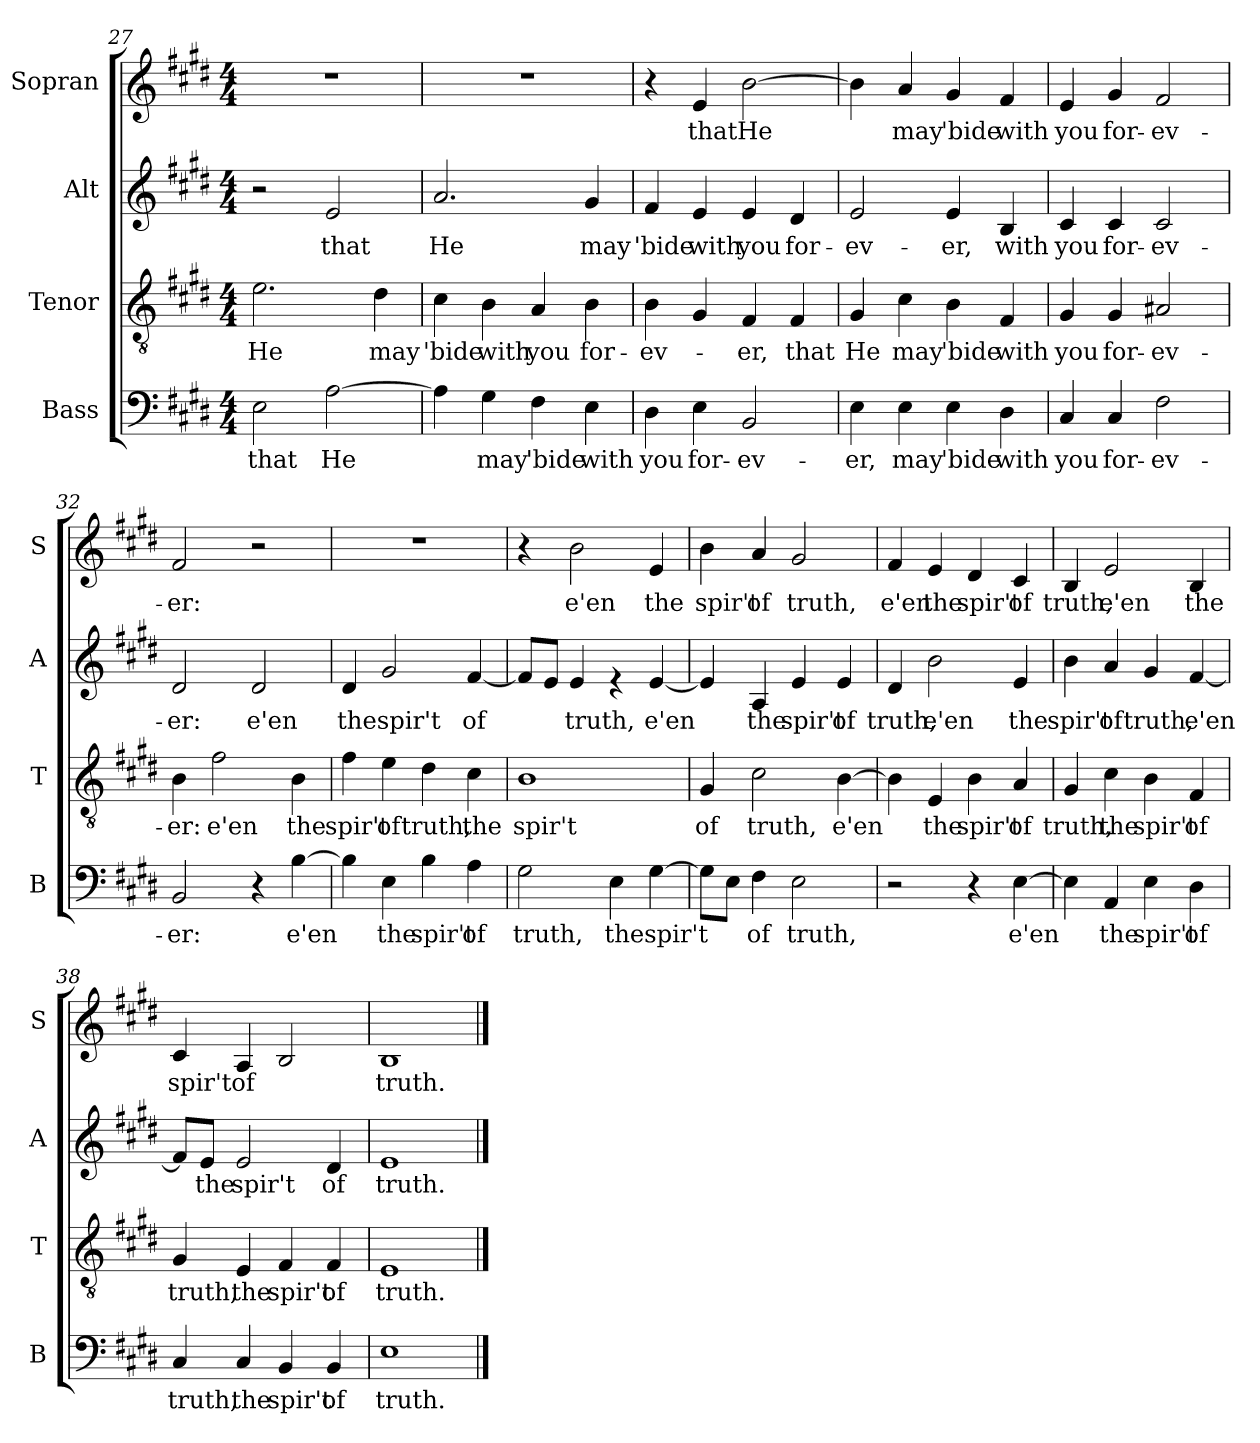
**kern	**text	**kern	**text	**kern	**text	**kern	**text
*part4	*part4	*part3	*part3	*part2	*part2	*part1	*part1
*staff4	*staff4	*staff3	*staff3	*staff2	*staff2	*staff1	*staff1
*I"Bass	*	*I"Tenor	*	*I"Alt	*	*I"Sopran	*
*I'B	*	*I'T	*	*I'A	*	*I'S	*
*clefF4	*	*clefGv2	*	*clefG2	*	*clefG2	*
*k[f#c#g#d#]	*	*k[f#c#g#d#]	*	*k[f#c#g#d#]	*	*k[f#c#g#d#]	*
*E:	*	*E:	*	*E:	*	*E:	*
*M4/4	*	*M4/4	*	*M4/4	*	*M4/4	*
=27	=27	=27	=27	=27	=27	=27	=27
!	!LO:LY:b	!	!LO:LY:b	!	!	!	!
2E\	that	2.e\	He	2r	.	1r	.
!	!LO:LY:b	!	!	!	!LO:LY:b	!	!
[2A\	He	.	.	2e/	that	.	.
!	!	!	!LO:LY:b	!	!	!	!
.	.	4d#\	may	.	.	.	.
=28	=28	=28	=28	=28	=28	=28	=28
!	!	!	!LO:LY:b	!	!LO:LY:b	!	!
4A\]	.	4c#\	'bide	2.a/	He	1r	.
!	!LO:LY:b	!	!LO:LY:b	!	!	!	!
4G#\	may	4B\	with	.	.	.	.
!	!LO:LY:b	!	!LO:LY:b	!	!	!	!
4F#\	'bide	4A/	you	.	.	.	.
!	!LO:LY:b	!	!LO:LY:b	!	!LO:LY:b	!	!
4E\	with	4B\	for-	4g#/	may	.	.
!!LO:LB:g=z
=29	=29	=29	=29	=29	=29	=29	=29
!	!LO:LY:b	!	!LO:LY:b	!	!LO:LY:b	!	!
4D#\	you	4B\	-ev-	4f#/	'bide	4r	.
!	!LO:LY:b	!	!	!	!LO:LY:b	!	!LO:LY:b
4E\	for-	4G#/	.	4e/	with	4e/	that
!	!LO:LY:b	!	!LO:LY:b	!	!LO:LY:b	!	!LO:LY:b
2BB/	-ev-	4F#/	-er,	4e/	you	[2b\	He
!	!	!	!LO:LY:b	!	!LO:LY:b	!	!
.	.	4F#/	that	4d#/	for-	.	.
=30	=30	=30	=30	=30	=30	=30	=30
!	!LO:LY:b	!	!LO:LY:b	!	!LO:LY:b	!	!
4E\	-er,	4G#/	He	2e/	-ev-	4b\]	.
!	!LO:LY:b	!	!LO:LY:b	!	!	!	!LO:LY:b
4E\	may	4c#\	may	.	.	4a/	may
!	!LO:LY:b	!	!LO:LY:b	!	!LO:LY:b	!	!LO:LY:b
4E\	'bide	4B\	'bide	4e/	-er,	4g#/	'bide
!	!LO:LY:b	!	!LO:LY:b	!	!LO:LY:b	!	!LO:LY:b
4D#\	with	4F#/	with	4B/	with	4f#/	with
=31	=31	=31	=31	=31	=31	=31	=31
!	!LO:LY:b	!	!LO:LY:b	!	!LO:LY:b	!	!LO:LY:b
4C#/	you	4G#/	you	4c#/	you	4e/	you
!	!LO:LY:b	!	!LO:LY:b	!	!LO:LY:b	!	!LO:LY:b
4C#/	for-	4G#/	for-	4c#/	for-	4g#/	for-
!	!LO:LY:b	!	!LO:LY:b	!	!LO:LY:b	!	!LO:LY:b
2F#\	-ev-	2A#X/	-ev-	2c#/	-ev-	2f#/	-ev-
!!LO:LB:g=z
=32	=32	=32	=32	=32	=32	=32	=32
!	!LO:LY:b	!	!LO:LY:b	!	!LO:LY:b	!	!LO:LY:b
2BB/	-er:	4B\	-er:	2d#/	-er:	2f#/	-er:
!	!	!	!LO:LY:b	!	!	!	!
.	.	2f#\	e'en	.	.	.	.
!	!	!	!	!	!LO:LY:b	!	!
4r	.	.	.	2d#/	e'en	2r	.
!	!LO:LY:b	!	!LO:LY:b	!	!	!	!
[4B\	e'en	4B\	the	.	.	.	.
=33	=33	=33	=33	=33	=33	=33	=33
!	!	!	!LO:LY:b	!	!LO:LY:b	!	!
4B\]	.	4f#\	spir't	4d#/	the	1r	.
!	!LO:LY:b	!	!LO:LY:b	!	!LO:LY:b	!	!
4E\	the	4e\	of	2g#/	spir't	.	.
!	!LO:LY:b	!	!LO:LY:b	!	!	!	!
4B\	spir't	4d#\	truth,	.	.	.	.
!	!LO:LY:b	!	!LO:LY:b	!	!LO:LY:b	!	!
4A\	of	4c#\	the	[4f#/	of	.	.
=34	=34	=34	=34	=34	=34	=34	=34
!	!LO:LY:b	!	!LO:LY:b	!	!	!	!
2G#\	truth,	1B	spir't	8f#/L]	.	4r	.
.	.	.	.	8e/J	.	.	.
!	!	!	!	!	!LO:LY:b	!	!LO:LY:b
.	.	.	.	4e/	truth,	2b\	e'en
!	!LO:LY:b	!	!	!	!	!	!
4E\	the	.	.	4re	.	.	.
!	!LO:LY:b	!	!	!	!LO:LY:b	!	!LO:LY:b
[4G#\	spir't	.	.	[4e/	e'en	4e/	the
=35	=35	=35	=35	=35	=35	=35	=35
!	!	!	!LO:LY:b	!	!	!	!LO:LY:b
8G#\L]	.	4G#/	of	4e/]	.	4b\	spir't
8E\J	.	.	.	.	.	.	.
!	!LO:LY:b	!	!LO:LY:b	!	!LO:LY:b	!	!LO:LY:b
4F#\	of	2c#\	truth,	4A/	the	4a/	of
!	!LO:LY:b	!	!	!	!LO:LY:b	!	!LO:LY:b
2E\	truth,	.	.	4e/	spir't	2g#/	truth,
!	!	!	!LO:LY:b	!	!LO:LY:b	!	!
.	.	[4B\	e'en	4e/	of	.	.
!!LO:PB:g=z
=36	=36	=36	=36	=36	=36	=36	=36
!	!	!	!	!	!LO:LY:b	!	!LO:LY:b
2r	.	4B\]	.	4d#/	truth,	4f#/	e'en
!	!	!	!LO:LY:b	!	!LO:LY:b	!	!LO:LY:b
.	.	4E/	the	2b\	e'en	4e/	the
!	!	!	!LO:LY:b	!	!	!	!LO:LY:b
4r	.	4B\	spir't	.	.	4d#/	spir't
!	!LO:LY:b	!	!LO:LY:b	!	!LO:LY:b	!	!LO:LY:b
[4E\	e'en	4A/	of	4e/	the	4c#/	of
=37	=37	=37	=37	=37	=37	=37	=37
!	!	!	!LO:LY:b	!	!LO:LY:b	!	!LO:LY:b
4E\]	.	4G#/	truth,	4b\	spir't	4B/	truth,
!	!LO:LY:b	!	!LO:LY:b	!	!LO:LY:b	!	!LO:LY:b
4AA/	the	4c#\	the	4a/	of	2e/	e'en
!	!LO:LY:b	!	!LO:LY:b	!	!LO:LY:b	!	!
4E\	spir't	4B\	spir't	4g#/	truth,	.	.
!	!LO:LY:b	!	!LO:LY:b	!	!LO:LY:b	!	!LO:LY:b
4D#\	of	4F#/	of	[4f#/	e'en	4B/	the
=38	=38	=38	=38	=38	=38	=38	=38
!	!LO:LY:b	!	!LO:LY:b	!	!	!	!LO:LY:b
4C#/	truth,	4G#/	truth,	8f#/L]	.	4c#/	spir't
!	!	!	!	!	!LO:LY:b	!	!
.	.	.	.	8e/J	the	.	.
!	!LO:LY:b	!	!LO:LY:b	!	!LO:LY:b	!	!LO:LY:b
4C#/	the	4E/	the	2e/	spir't	4A/	of
!	!LO:LY:b	!	!LO:LY:b	!	!	!	!
4BB/	spir't	4F#/	spir't	.	.	2B/	.
!	!LO:LY:b	!	!LO:LY:b	!	!LO:LY:b	!	!
4BB/	of	4F#/	of	4d#/	of	.	.
=39	=39	=39	=39	=39	=39	=39	=39
!	!LO:LY:b	!	!LO:LY:b	!	!LO:LY:b	!	!LO:LY:b
1E	truth.	1E	truth.	1e	truth.	1B	truth.
==	==	==	==	==	==	==	==
*-	*-	*-	*-	*-	*-	*-	*-
